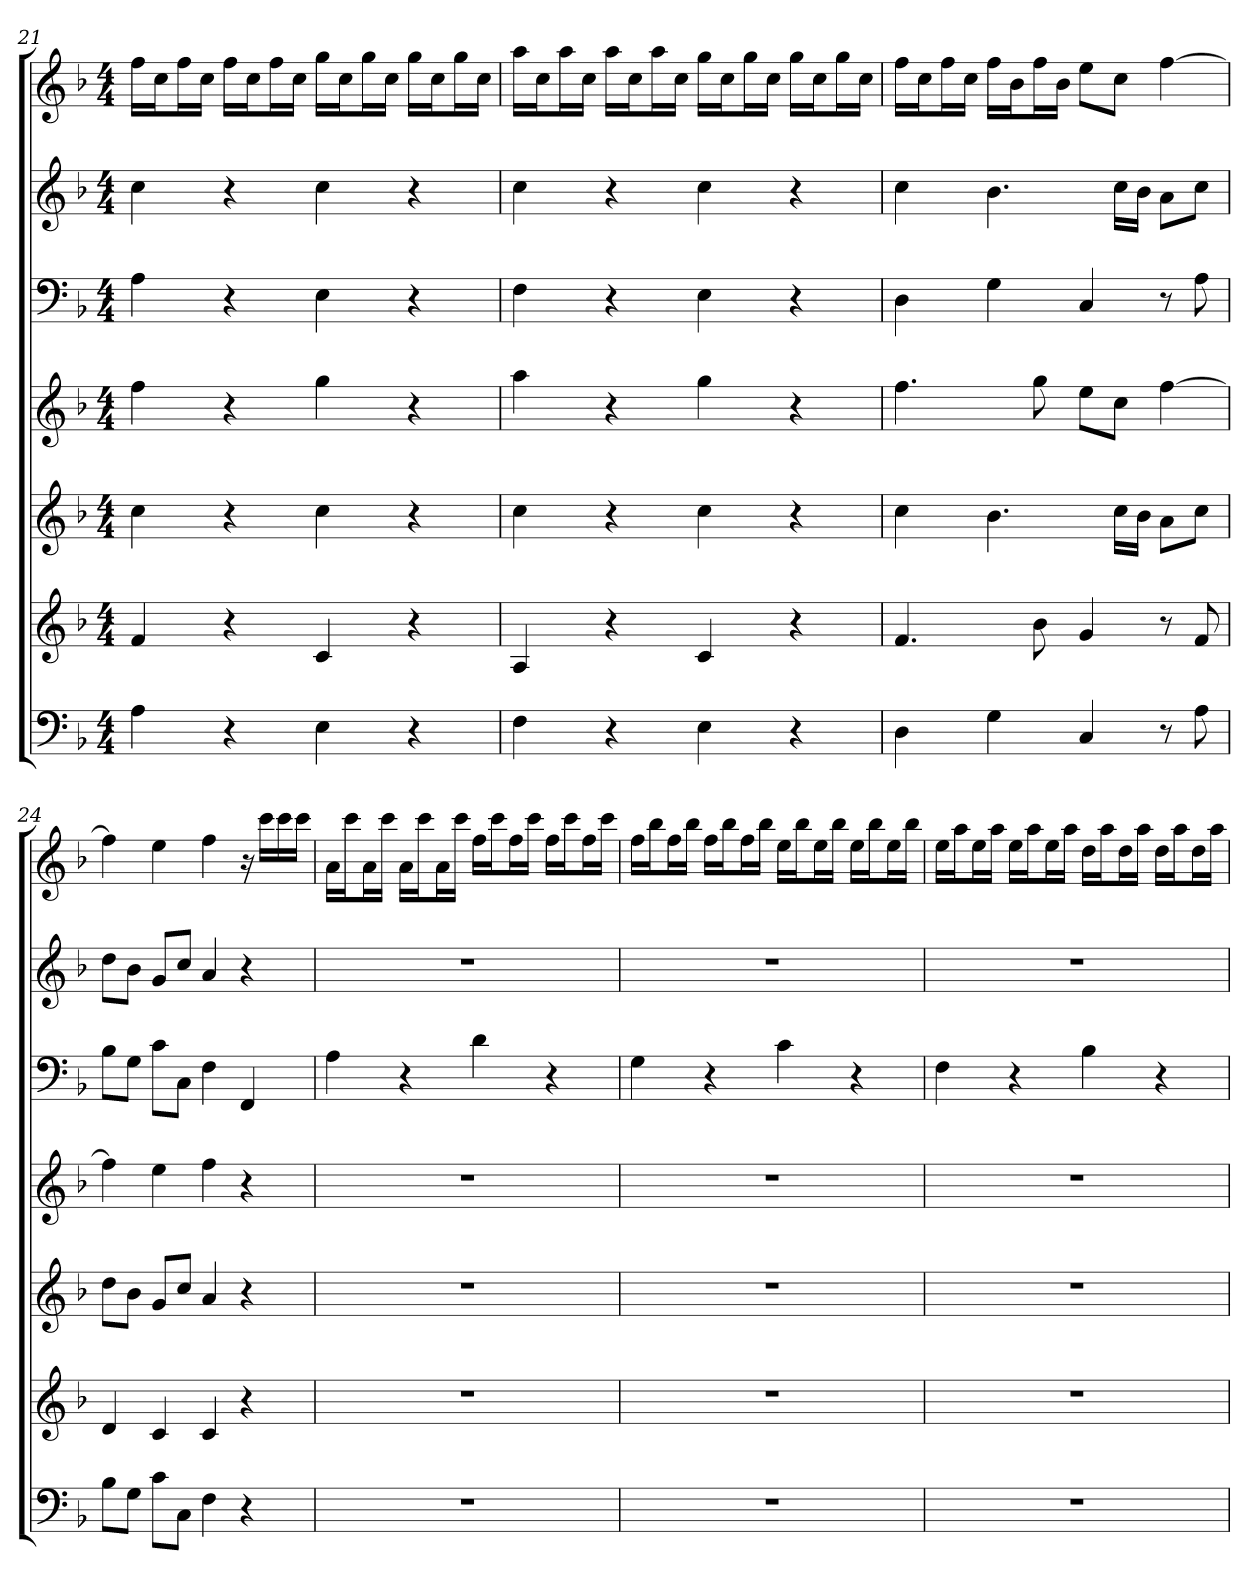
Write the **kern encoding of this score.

**kern	**kern	**kern	**kern	**kern	**kern	**kern
*part7	*part6	*part5	*part4	*part3	*part2	*part1
*staff7	*staff6	*staff5	*staff4	*staff3	*staff2	*staff1
*k[b-]	*k[b-]	*k[b-]	*k[b-]	*k[b-]	*k[b-]	*k[b-]
*F:	*F:	*F:	*F:	*F:	*F:	*F:
*M4/4	*M4/4	*M4/4	*M4/4	*M4/4	*M4/4	*M4/4
=21	=21	=21	=21	=21	=21	=21
4A	4f	4cc	4ff	4A	4cc	16ffLL
.	.	.	.	.	.	16ccJ
.	.	.	.	.	.	16ffL
.	.	.	.	.	.	16ccJJ
4r	4r	4r	4r	4r	4r	16ffLL
.	.	.	.	.	.	16ccJ
.	.	.	.	.	.	16ffL
.	.	.	.	.	.	16ccJJ
4E	4c	4cc	4gg	4E	4cc	16ggLL
.	.	.	.	.	.	16ccJ
.	.	.	.	.	.	16ggL
.	.	.	.	.	.	16ccJJ
4r	4r	4r	4r	4r	4r	16ggLL
.	.	.	.	.	.	16ccJ
.	.	.	.	.	.	16ggL
.	.	.	.	.	.	16ccJJ
=22	=22	=22	=22	=22	=22	=22
4F	4A	4cc	4aa	4F	4cc	16aaLL
.	.	.	.	.	.	16ccJ
.	.	.	.	.	.	16aaL
.	.	.	.	.	.	16ccJJ
4r	4r	4r	4r	4r	4r	16aaLL
.	.	.	.	.	.	16ccJ
.	.	.	.	.	.	16aaL
.	.	.	.	.	.	16ccJJ
4E	4c	4cc	4gg	4E	4cc	16ggLL
.	.	.	.	.	.	16ccJ
.	.	.	.	.	.	16ggL
.	.	.	.	.	.	16ccJJ
4r	4r	4r	4r	4r	4r	16ggLL
.	.	.	.	.	.	16ccJ
.	.	.	.	.	.	16ggL
.	.	.	.	.	.	16ccJJ
=23	=23	=23	=23	=23	=23	=23
4D	4.f	4cc	4.ff	4D	4cc	16ffLL
.	.	.	.	.	.	16ccJ
.	.	.	.	.	.	16ffL
.	.	.	.	.	.	16ccJJ
4G	.	4.b-	.	4G	4.b-	16ffLL
.	.	.	.	.	.	16b-J
.	8b-	.	8gg	.	.	16ffL
.	.	.	.	.	.	16b-JJ
4C	4g	.	8eeL	4C	.	8eeL
.	.	16ccLL	8ccJ	.	16ccLL	8ccJ
.	.	16b-JJ	.	.	16b-JJ	.
8r	8r	8aL	[4ff	8r	8aL	[4ff
8A	8f	8ccJ	.	8A	8ccJ	.
=24	=24	=24	=24	=24	=24	=24
8B-L	4d	8ddL	4ff]	8B-L	8ddL	4ff]
8GJ	.	8b-J	.	8GJ	8b-J	.
8cL	4c	8gL	4ee	8cL	8gL	4ee
8CJ	.	8ccJ	.	8CJ	8ccJ	.
4F	4c	4a	4ff	4F	4a	4ff
4r	4r	4r	4r	4FF	4r	16r
.	.	.	.	.	.	16cccLL
.	.	.	.	.	.	16ccc
.	.	.	.	.	.	16cccJJ
=25	=25	=25	=25	=25	=25	=25
1r	1r	1r	1r	4A	1r	16aLL
.	.	.	.	.	.	16cccJ
.	.	.	.	.	.	16aL
.	.	.	.	.	.	16cccJJ
.	.	.	.	4r	.	16aLL
.	.	.	.	.	.	16cccJ
.	.	.	.	.	.	16aL
.	.	.	.	.	.	16cccJJ
.	.	.	.	4d	.	16ffLL
.	.	.	.	.	.	16cccJ
.	.	.	.	.	.	16ffL
.	.	.	.	.	.	16cccJJ
.	.	.	.	4r	.	16ffLL
.	.	.	.	.	.	16cccJ
.	.	.	.	.	.	16ffL
.	.	.	.	.	.	16cccJJ
=26	=26	=26	=26	=26	=26	=26
1r	1r	1r	1r	4G	1r	16ffLL
.	.	.	.	.	.	16bb-J
.	.	.	.	.	.	16ffL
.	.	.	.	.	.	16bb-JJ
.	.	.	.	4r	.	16ffLL
.	.	.	.	.	.	16bb-J
.	.	.	.	.	.	16ffL
.	.	.	.	.	.	16bb-JJ
.	.	.	.	4c	.	16eeLL
.	.	.	.	.	.	16bb-J
.	.	.	.	.	.	16eeL
.	.	.	.	.	.	16bb-JJ
.	.	.	.	4r	.	16eeLL
.	.	.	.	.	.	16bb-J
.	.	.	.	.	.	16eeL
.	.	.	.	.	.	16bb-JJ
=27	=27	=27	=27	=27	=27	=27
1r	1r	1r	1r	4F	1r	16eeLL
.	.	.	.	.	.	16aaJ
.	.	.	.	.	.	16eeL
.	.	.	.	.	.	16aaJJ
.	.	.	.	4r	.	16eeLL
.	.	.	.	.	.	16aaJ
.	.	.	.	.	.	16eeL
.	.	.	.	.	.	16aaJJ
.	.	.	.	4B-	.	16ddLL
.	.	.	.	.	.	16aaJ
.	.	.	.	.	.	16ddL
.	.	.	.	.	.	16aaJJ
.	.	.	.	4r	.	16ddLL
.	.	.	.	.	.	16aaJ
.	.	.	.	.	.	16ddL
.	.	.	.	.	.	16aaJJ
=	=	=	=	=	=	=
*-	*-	*-	*-	*-	*-	*-
